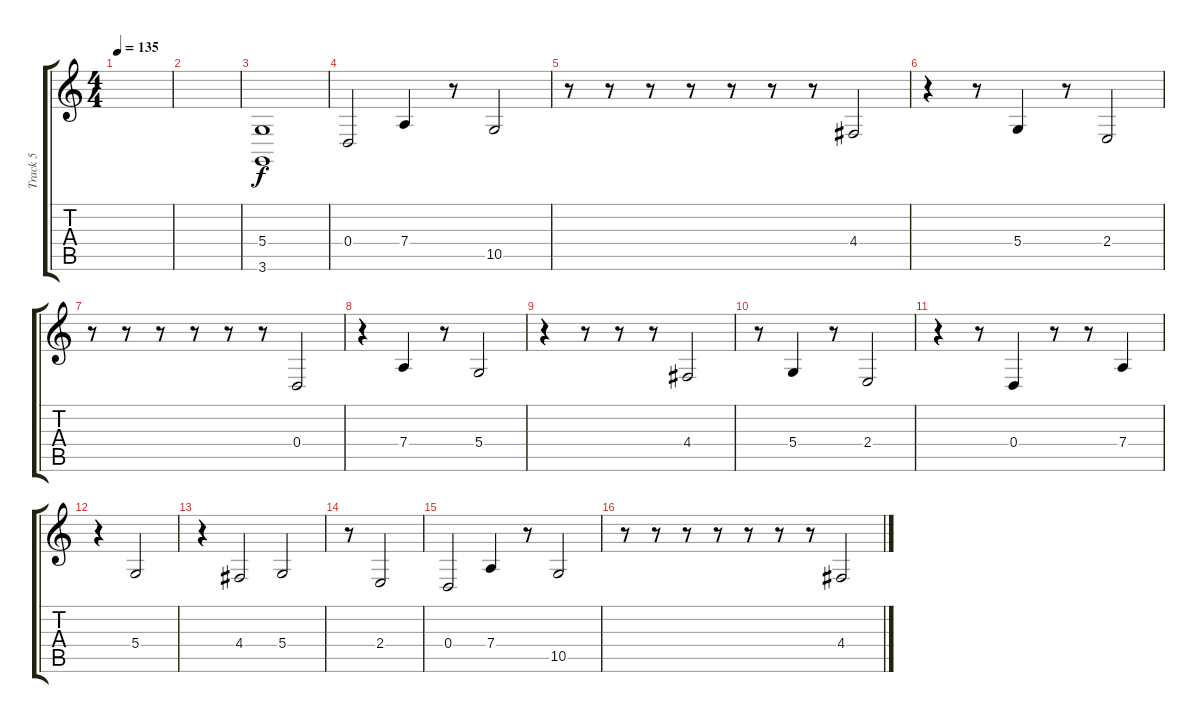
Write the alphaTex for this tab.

\track ("Track 5" "Track 5") {instrument pad4choir}
\staff {score tabs}
\tuning (E4 B3 G3 D3 A2 E2) {hide}
\ts (4 4)
\tempo 135
\clef g2
\ks c
|
|
(5.4 3.6).1 |
0.4.2 7.4.4 r.8 10.5.2 |
r.8 r.8 r.8 r.8 r.8 r.8 r.8 4.4.2 |
r.4 r.8 5.4.4 r.8 2.4.2 |
r.8 r.8 r.8 r.8 r.8 r.8 0.4.2 |
r.4 7.4.4 r.8 5.4.2 |
r.4 r.8 r.8 r.8 4.4.2 |
r.8 5.4.4 r.8 2.4.2 |
r.4 r.8 0.4.4 r.8 r.8 7.4.4 |
r.4 5.4.2 |
r.4 4.4.2 5.4.2 |
r.8 2.4.2 |
0.4.2 7.4.4 r.8 10.5.2 |
r.8 r.8 r.8 r.8 r.8 r.8 r.8 4.4.2
